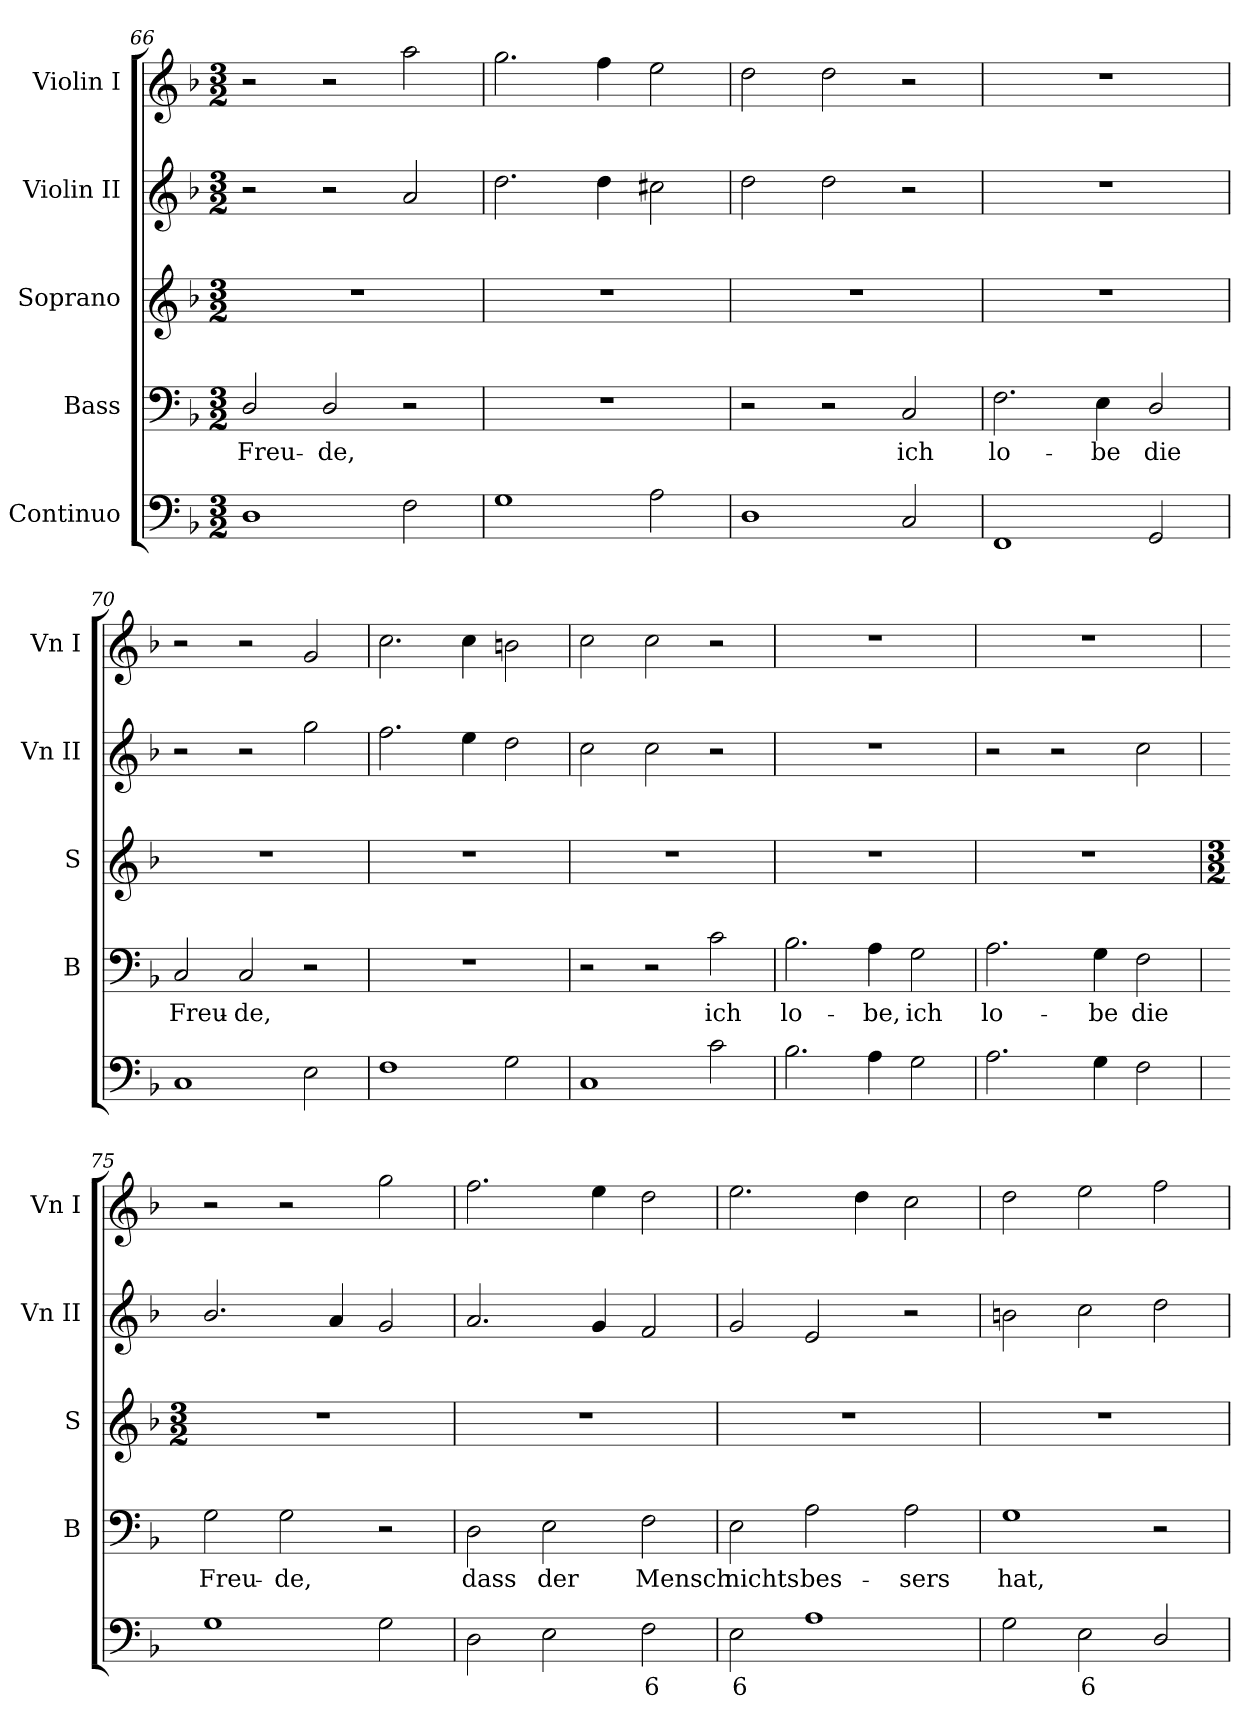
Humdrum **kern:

**kern	**text	**kern	**text	**kern	**kern	**kern
*part5	*part5	*part4	*part4	*part3	*part2	*part1
*staff5	*staff5	*staff4	*staff4	*staff3	*staff2	*staff1
*I"Continuo	*	*I"Bass	*	*I"Soprano	*I"Violin II	*I"Violin I
*	*	*I'B	*	*I'S	*I'Vn II	*I'Vn I
!!LO:LB:g=z
*clefF4	*	*clefF4	*	*clefG2	*clefG2	*clefG2
*k[b-]	*	*k[b-]	*	*k[b-]	*k[b-]	*k[b-]
*F:	*	*F:	*	*F:	*F:	*F:
*M3/2	*	*M3/2	*	*M3/2	*M3/2	*M3/2
=66	=66	=66	=66	=66	=66	=66
!	!	!	!LO:LY:b	!	!	!
1D	.	2D/	Freu-	1.r	2r	2r
!	!	!	!LO:LY:b	!	!	!
.	.	2D/	-de,	.	2r	2r
2F	.	2r	.	.	2a	2aa
=67	=67	=67	=67	=67	=67	=67
!	!	!LO:N:vis=1	!	!	!	!
1G	.	1.r	.	1.r	2.dd	2.gg
.	.	.	.	.	4dd	4ff
2A	.	.	.	.	2cc#X	2ee
=68	=68	=68	=68	=68	=68	=68
1D	.	2r	.	1.r	2dd	2dd
.	.	2r	.	.	2dd	2dd
!	!	!	!LO:LY:b	!	!	!
2C	.	2C	ich	.	2r	2r
=69	=69	=69	=69	=69	=69	=69
!	!	!	!LO:LY:b	!	!LO:N:vis=1	!LO:N:vis=1
1FF	.	2.F	lo-	1.r	1.r	1.r
!	!	!	!LO:LY:b	!	!	!
.	.	4E	-be	.	.	.
!	!	!	!LO:LY:b	!	!	!
2GG	.	2D/	die	.	.	.
=70	=70	=70	=70	=70	=70	=70
!	!	!	!LO:LY:b	!	!	!
1C	.	2C	Freu-	1.r	2r	2r
!	!	!	!LO:LY:b	!	!	!
.	.	2C	-de,	.	2r	2r
2E	.	2r	.	.	2gg	2g
=71	=71	=71	=71	=71	=71	=71
!	!	!LO:N:vis=1	!	!	!	!
1F	.	1.r	.	1.r	2.ff	2.cc
.	.	.	.	.	4ee	4cc
2G	.	.	.	.	2dd	2bn
=72	=72	=72	=72	=72	=72	=72
1C	.	2r	.	1.r	2cc	2cc
.	.	2r	.	.	2cc	2cc
!	!	!	!LO:LY:b	!	!	!
2c	.	2c	ich	.	2r	2r
=73	=73	=73	=73	=73	=73	=73
!	!	!	!LO:LY:b	!	!LO:N:vis=1	!LO:N:vis=1
2.B-	.	2.B-	lo-	1.r	1.r	1.r
!	!	!	!LO:LY:b	!	!	!
4A	.	4A	-be,	.	.	.
!	!	!	!LO:LY:b	!	!	!
2G	.	2G	ich	.	.	.
=74	=74	=74	=74	=74	=74	=74
!	!	!	!LO:LY:b	!	!	!LO:N:vis=1
2.A	.	2.A	lo-	1.r	2r	1.r
.	.	.	.	.	2r	.
!	!	!	!LO:LY:b	!	!	!
4G	.	4G	-be	.	.	.
!	!	!	!LO:LY:b	!	!	!
2F	.	2F	die	.	2cc	.
!!LO:LB:g=z
=75	=75	=75	=75	=75	=75	=75
*	*	*	*	*M3/2	*	*
!	!	!	!LO:LY:b	!	!	!
1G	.	2G	Freu-	1.r	2.b-/	2r
!	!	!	!LO:LY:b	!	!	!
.	.	2G	-de,	.	.	2r
.	.	.	.	.	4a	.
2G	.	2r	.	.	2g	2gg
=76	=76	=76	=76	=76	=76	=76
!	!	!	!LO:LY:b	!	!	!
2D	.	2D	dass	1.r	2.a	2.ff
!	!	!	!LO:LY:b	!	!	!
2E	.	2E	der	.	.	.
.	.	.	.	.	4g	4ee
!	!LO:LY:b	!	!LO:LY:b	!	!	!
2F	6	2F	Mensch	.	2f	2dd
=77	=77	=77	=77	=77	=77	=77
!	!LO:LY:b	!	!LO:LY:b	!	!	!
2E	6	2E	nichts	1.r	2g	2.ee
!	!	!	!LO:LY:b	!	!	!
1A	.	2A	bes-	.	2e	.
.	.	.	.	.	.	4dd
!	!	!	!LO:LY:b	!	!	!
.	.	2A	-sers	.	2r	2cc
=78	=78	=78	=78	=78	=78	=78
!	!	!	!LO:LY:b	!	!	!
2G	.	1G	hat,	1.r	2bn	2dd
!	!LO:LY:b	!	!	!	!	!
2E	6	.	.	.	2cc	2ee
2D/	.	2r	.	.	2dd	2ff
=	=	=	=	=	=	=
*-	*-	*-	*-	*-	*-	*-
